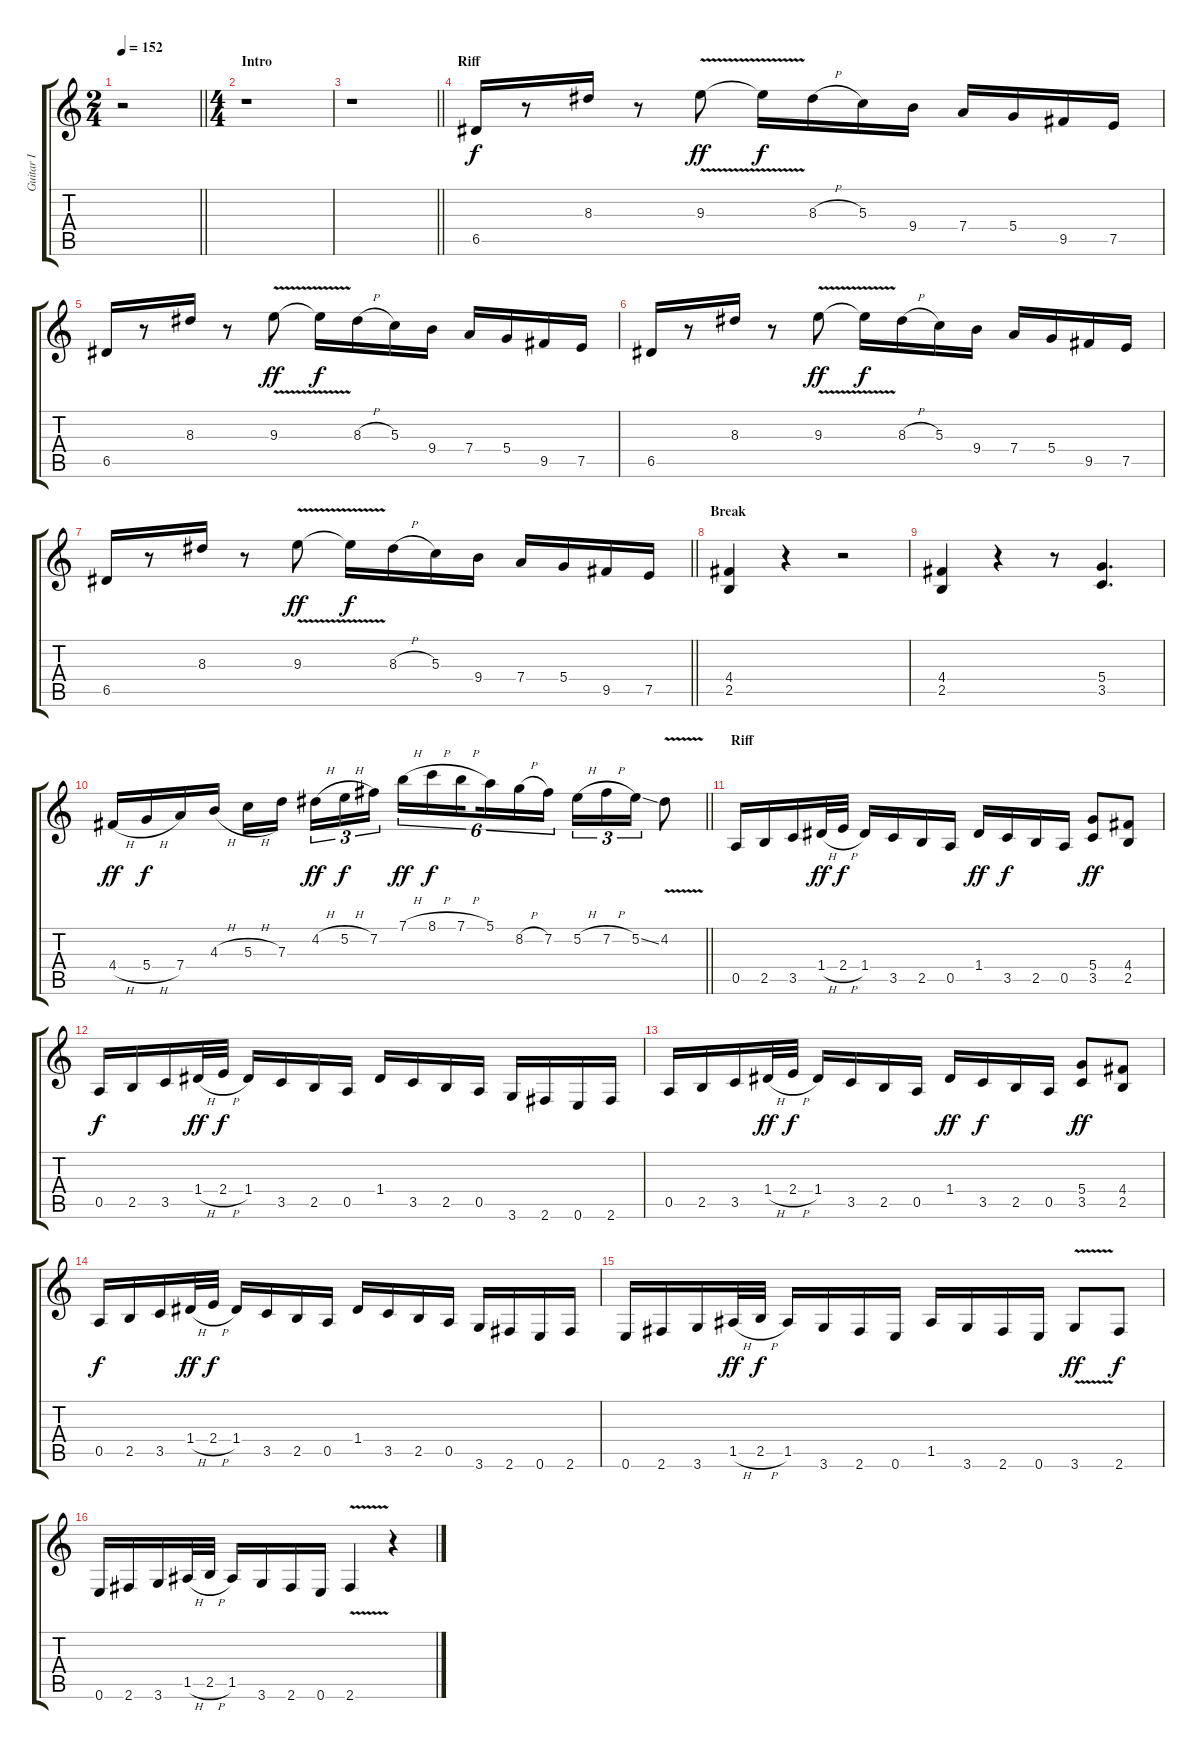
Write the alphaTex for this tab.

\track ("Guitar I" "Guitar I") {instrument overdrivenguitar}
\staff {score tabs}
\tuning (E4 B3 G3 D3 A2 E2) {hide}
\ts (2 4)
\tempo 152
\clef g2
\barLineRight lightlight
\ks c
r.2{dy f instrument overdrivenguitar} |
\ts (4 4)
\section ("" "Intro")
r.1 |
\barLineRight lightlight
r.1 |
\section ("" "Riff")
6.5.16 r.8 8.3.16 r.8 9.3{v}.8{dy ff} 9.3{t}.16{dy f} 8.3{h}.16 5.3.16 9.4.16 7.4.16 5.4.16 9.5.16 7.5.16 |
6.5.16 r.8 8.3.16 r.8 9.3{v}.8{dy ff} 9.3{t}.16{dy f} 8.3{h}.16 5.3.16 9.4.16 7.4.16 5.4.16 9.5.16 7.5.16 |
6.5.16 r.8 8.3.16 r.8 9.3{v}.8{dy ff} 9.3{t}.16{dy f} 8.3{h}.16 5.3.16 9.4.16 7.4.16 5.4.16 9.5.16 7.5.16 |
\barLineRight lightlight
6.5.16 r.8 8.3.16 r.8 9.3{v}.8{dy ff} 9.3{t}.16{dy f} 8.3{h}.16 5.3.16 9.4.16 7.4.16 5.4.16 9.5.16 7.5.16 |
\section ("" "Break")
(4.4 2.5).4 r.4 r.2 |
(4.4 2.5).4 r.4 r.8 (5.4 3.5).4{d} |
\barLineRight lightlight
4.4{h}.16{dy ff} 5.4{h}.16{dy f} 7.4.16 4.3{h}.16 5.3{h}.16 7.3.16{beam splitsecondary} 4.2{h}.16{tu (3 2) dy ff} 5.2{h}.16{tu (3 2) dy f} 7.2.16{tu (3 2)} 7.1{h}.16{tu (6 4) dy ff} 8.1{h}.16{tu (6 4) dy f} 7.1{h}.16{tu (6 4) beam splitsecondary} 5.1.16{tu (6 4)} 8.2{h}.16{tu (6 4)} 7.2.16{tu (6 4)} 5.2{h}.16{tu (3 2)} 7.2{h}.16{tu (3 2)} 5.2{ss}.16{tu (3 2)} 4.2{v}.8 |
\section ("" "Riff")
0.5.16 2.5.16 3.5.16 1.4{h}.32{dy ff} 2.4{h}.32{dy f} 1.4.16 3.5.16 2.5.16 0.5.16 1.4.16{dy ff} 3.5.16{dy f} 2.5.16 0.5.16 (5.4 3.5).8{dy ff} (4.4 2.5).8 |
0.5.16{dy f} 2.5.16 3.5.16 1.4{h}.32{dy ff} 2.4{h}.32{dy f} 1.4.16 3.5.16 2.5.16 0.5.16 1.4.16 3.5.16 2.5.16 0.5.16 3.6.16 2.6.16 0.6.16 2.6.16 |
0.5.16 2.5.16 3.5.16 1.4{h}.32{dy ff} 2.4{h}.32{dy f} 1.4.16 3.5.16 2.5.16 0.5.16 1.4.16{dy ff} 3.5.16{dy f} 2.5.16 0.5.16 (5.4 3.5).8{dy ff} (4.4 2.5).8 |
0.5.16{dy f} 2.5.16 3.5.16 1.4{h}.32{dy ff} 2.4{h}.32{dy f} 1.4.16 3.5.16 2.5.16 0.5.16 1.4.16 3.5.16 2.5.16 0.5.16 3.6.16 2.6.16 0.6.16 2.6.16 |
0.6.16 2.6.16 3.6.16 1.5{h}.32{dy ff} 2.5{h}.32{dy f} 1.5.16 3.6.16 2.6.16 0.6.16 1.5.16 3.6.16 2.6.16 0.6.16 3.6{v}.8{dy ff} 2.6.8{dy f} |
0.6.16 2.6.16 3.6.16 1.5{h}.32 2.5{h}.32 1.5.16 3.6.16 2.6.16 0.6.16 2.6{v}.4 r.4
